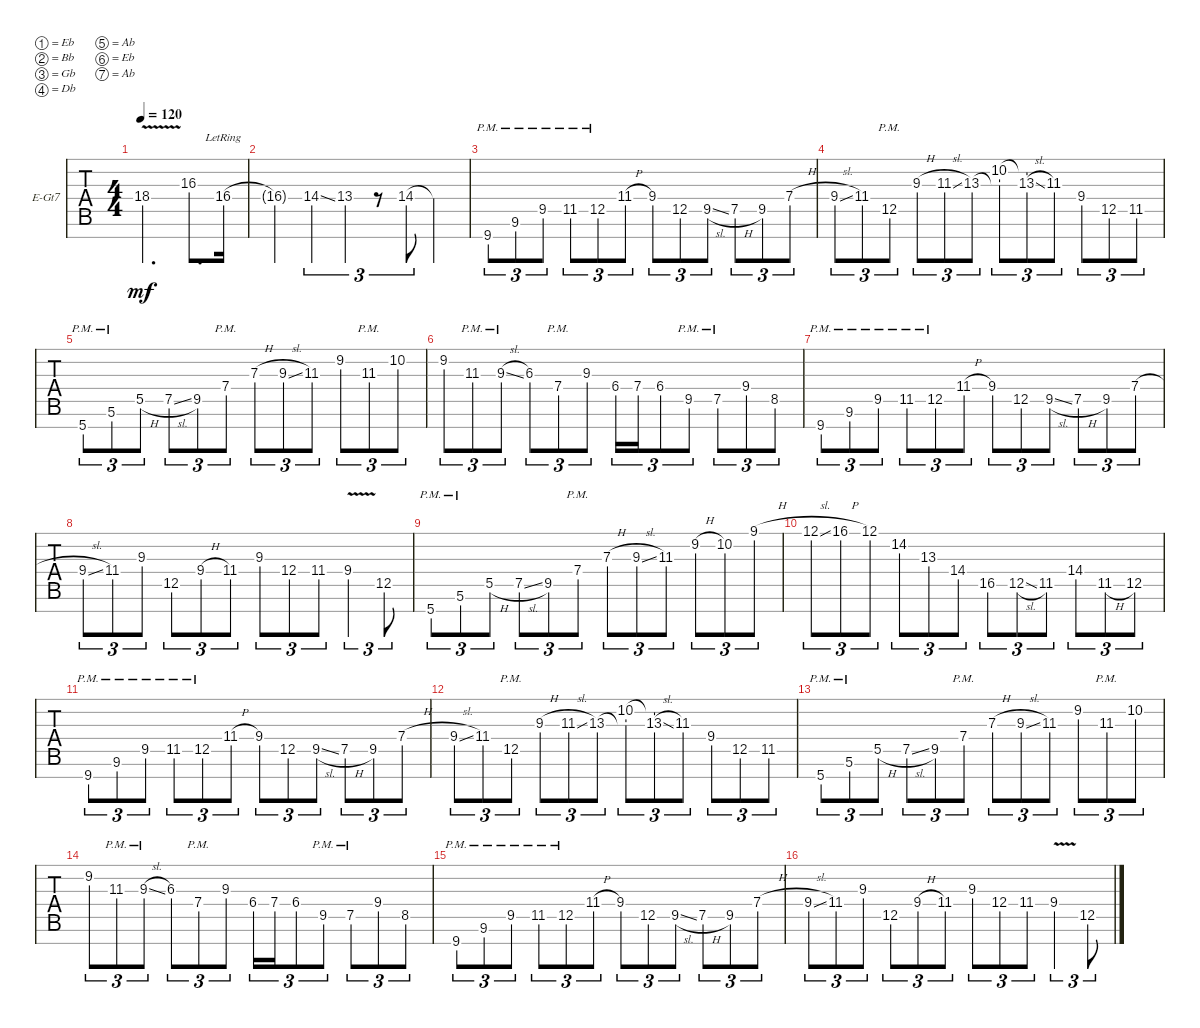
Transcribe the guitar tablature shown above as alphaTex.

\defaultSystemsLayout 4
\bracketExtendMode groupsimilarinstruments
\firstSystemTrackNameOrientation horizontal
\otherSystemsTrackNameOrientation horizontal
\track ("Aaron Lead" "E-Gt7") {instrument distortionguitar}
\staff {tabs}
\tuning (Eb4 Bb3 Gb3 Db3 Ab2 Eb2 Ab1)
\ts (4 4)
\tempo 120
\clef g2
\ks c
18.4{v t}.2{d dy mf} 16.3.8{d} 16.4{lr}.16 |
16.4{t}.4 14.4{ss}.4{tu (3 2)} 13.4.4{tu (3 2)} r.8{tu (3 2)} 14.4.8{tu (3 2)} 14.4{t}.4 |
9.7{pm}.8{tu (3 2)} 9.6{pm}.8{tu (3 2)} 9.5{pm}.8{tu (3 2)} 11.5{pm}.8{tu (3 2)} 12.5{pm}.8{tu (3 2)} 11.4{h}.8{tu (3 2)} 9.4.8{tu (3 2)} 12.5.8{tu (3 2)} 9.5{sl}.8{tu (3 2)} 7.5{h}.8{tu (3 2)} 9.5.8{tu (3 2)} 7.4{h}.8{tu (3 2)} |
9.4{sl}.8{tu (3 2)} 11.4.8{tu (3 2)} 12.5{pm}.8{tu (3 2)} 9.3{h}.8{tu (3 2)} 11.3{sl}.8{tu (3 2)} 13.3.8{tu (3 2)} (10.2 13.3{t}).8{tu (3 2)} (13.3{sl} 10.2{t}).8{tu (3 2)} 11.3.8{tu (3 2)} 9.4.8{tu (3 2)} 12.5.8{tu (3 2)} 11.5.8{tu (3 2)} |
5.7{pm}.8{tu (3 2)} 5.6{pm}.8{tu (3 2)} 5.5{h}.8{tu (3 2)} 7.5{sl}.8{tu (3 2)} 9.5.8{tu (3 2)} 7.4{pm}.8{tu (3 2)} 7.3{h}.8{tu (3 2)} 9.3{sl}.8{tu (3 2)} 11.3.8{tu (3 2)} 9.2.8{tu (3 2)} 11.3{pm}.8{tu (3 2)} 10.2.8{tu (3 2)} |
9.2.8{tu (3 2)} 11.3{pm}.8{tu (3 2)} 9.3{sl pm}.8{tu (3 2)} 6.3.8{tu (3 2)} 7.4{pm}.8{tu (3 2)} 9.3.8{tu (3 2)} 6.4.16{tu (3 2)} 7.4.16{tu (3 2)} 6.4.8{tu (3 2)} 9.5{pm}.8{tu (3 2)} 7.5{pm}.8{tu (3 2)} 9.4.8{tu (3 2)} 8.5.8{tu (3 2)} |
9.7{pm}.8{tu (3 2)} 9.6{pm}.8{tu (3 2)} 9.5{pm}.8{tu (3 2)} 11.5{pm}.8{tu (3 2)} 12.5{pm}.8{tu (3 2)} 11.4{h}.8{tu (3 2)} 9.4.8{tu (3 2)} 12.5.8{tu (3 2)} 9.5{sl}.8{tu (3 2)} 7.5{h}.8{tu (3 2)} 9.5.8{tu (3 2)} 7.4{h}.8{tu (3 2)} |
9.4{sl}.8{tu (3 2)} 11.4.8{tu (3 2)} 9.3.8{tu (3 2)} 12.5.8{tu (3 2)} 9.4{h}.8{tu (3 2)} 11.4.8{tu (3 2)} 9.3.8{tu (3 2)} 12.4.8{tu (3 2)} 11.4.8{tu (3 2)} 9.4{v}.4{tu (3 2)} 12.5.8{tu (3 2)} |
5.7{pm}.8{tu (3 2)} 5.6{pm}.8{tu (3 2)} 5.5{h}.8{tu (3 2)} 7.5{sl}.8{tu (3 2)} 9.5.8{tu (3 2)} 7.4{pm}.8{tu (3 2)} 7.3{h}.8{tu (3 2)} 9.3{sl}.8{tu (3 2)} 11.3.8{tu (3 2)} 9.2{h}.8{tu (3 2)} 10.2.8{tu (3 2)} 9.1{h}.8{tu (3 2)} |
12.1{sl}.8{tu (3 2)} 16.1{h}.8{tu (3 2)} 12.1.8{tu (3 2)} 14.2.8{tu (3 2)} 13.3.8{tu (3 2)} 14.4.8{tu (3 2)} 16.5.8{tu (3 2)} 12.5{sl}.8{tu (3 2)} 11.5.8{tu (3 2)} 14.4.8{tu (3 2)} 11.5{h}.8{tu (3 2)} 12.5.8{tu (3 2)} |
9.7{pm}.8{tu (3 2)} 9.6{pm}.8{tu (3 2)} 9.5{pm}.8{tu (3 2)} 11.5{pm}.8{tu (3 2)} 12.5{pm}.8{tu (3 2)} 11.4{h}.8{tu (3 2)} 9.4.8{tu (3 2)} 12.5.8{tu (3 2)} 9.5{sl}.8{tu (3 2)} 7.5{h}.8{tu (3 2)} 9.5.8{tu (3 2)} 7.4{h}.8{tu (3 2)} |
9.4{sl}.8{tu (3 2)} 11.4.8{tu (3 2)} 12.5{pm}.8{tu (3 2)} 9.3{h}.8{tu (3 2)} 11.3{sl}.8{tu (3 2)} 13.3.8{tu (3 2)} (10.2 13.3{t}).8{tu (3 2)} (13.3{sl} 10.2{t}).8{tu (3 2)} 11.3.8{tu (3 2)} 9.4.8{tu (3 2)} 12.5.8{tu (3 2)} 11.5.8{tu (3 2)} |
5.7{pm}.8{tu (3 2)} 5.6{pm}.8{tu (3 2)} 5.5{h}.8{tu (3 2)} 7.5{sl}.8{tu (3 2)} 9.5.8{tu (3 2)} 7.4{pm}.8{tu (3 2)} 7.3{h}.8{tu (3 2)} 9.3{sl}.8{tu (3 2)} 11.3.8{tu (3 2)} 9.2.8{tu (3 2)} 11.3{pm}.8{tu (3 2)} 10.2.8{tu (3 2)} |
9.2.8{tu (3 2)} 11.3{pm}.8{tu (3 2)} 9.3{sl pm}.8{tu (3 2)} 6.3.8{tu (3 2)} 7.4{pm}.8{tu (3 2)} 9.3.8{tu (3 2)} 6.4.16{tu (3 2)} 7.4.16{tu (3 2)} 6.4.8{tu (3 2)} 9.5{pm}.8{tu (3 2)} 7.5{pm}.8{tu (3 2)} 9.4.8{tu (3 2)} 8.5.8{tu (3 2)} |
9.7{pm}.8{tu (3 2)} 9.6{pm}.8{tu (3 2)} 9.5{pm}.8{tu (3 2)} 11.5{pm}.8{tu (3 2)} 12.5{pm}.8{tu (3 2)} 11.4{h}.8{tu (3 2)} 9.4.8{tu (3 2)} 12.5.8{tu (3 2)} 9.5{sl}.8{tu (3 2)} 7.5{h}.8{tu (3 2)} 9.5.8{tu (3 2)} 7.4{h}.8{tu (3 2)} |
9.4{sl}.8{tu (3 2)} 11.4.8{tu (3 2)} 9.3.8{tu (3 2)} 12.5.8{tu (3 2)} 9.4{h}.8{tu (3 2)} 11.4.8{tu (3 2)} 9.3.8{tu (3 2)} 12.4.8{tu (3 2)} 11.4.8{tu (3 2)} 9.4{v}.4{tu (3 2)} 12.5.8{tu (3 2)}
